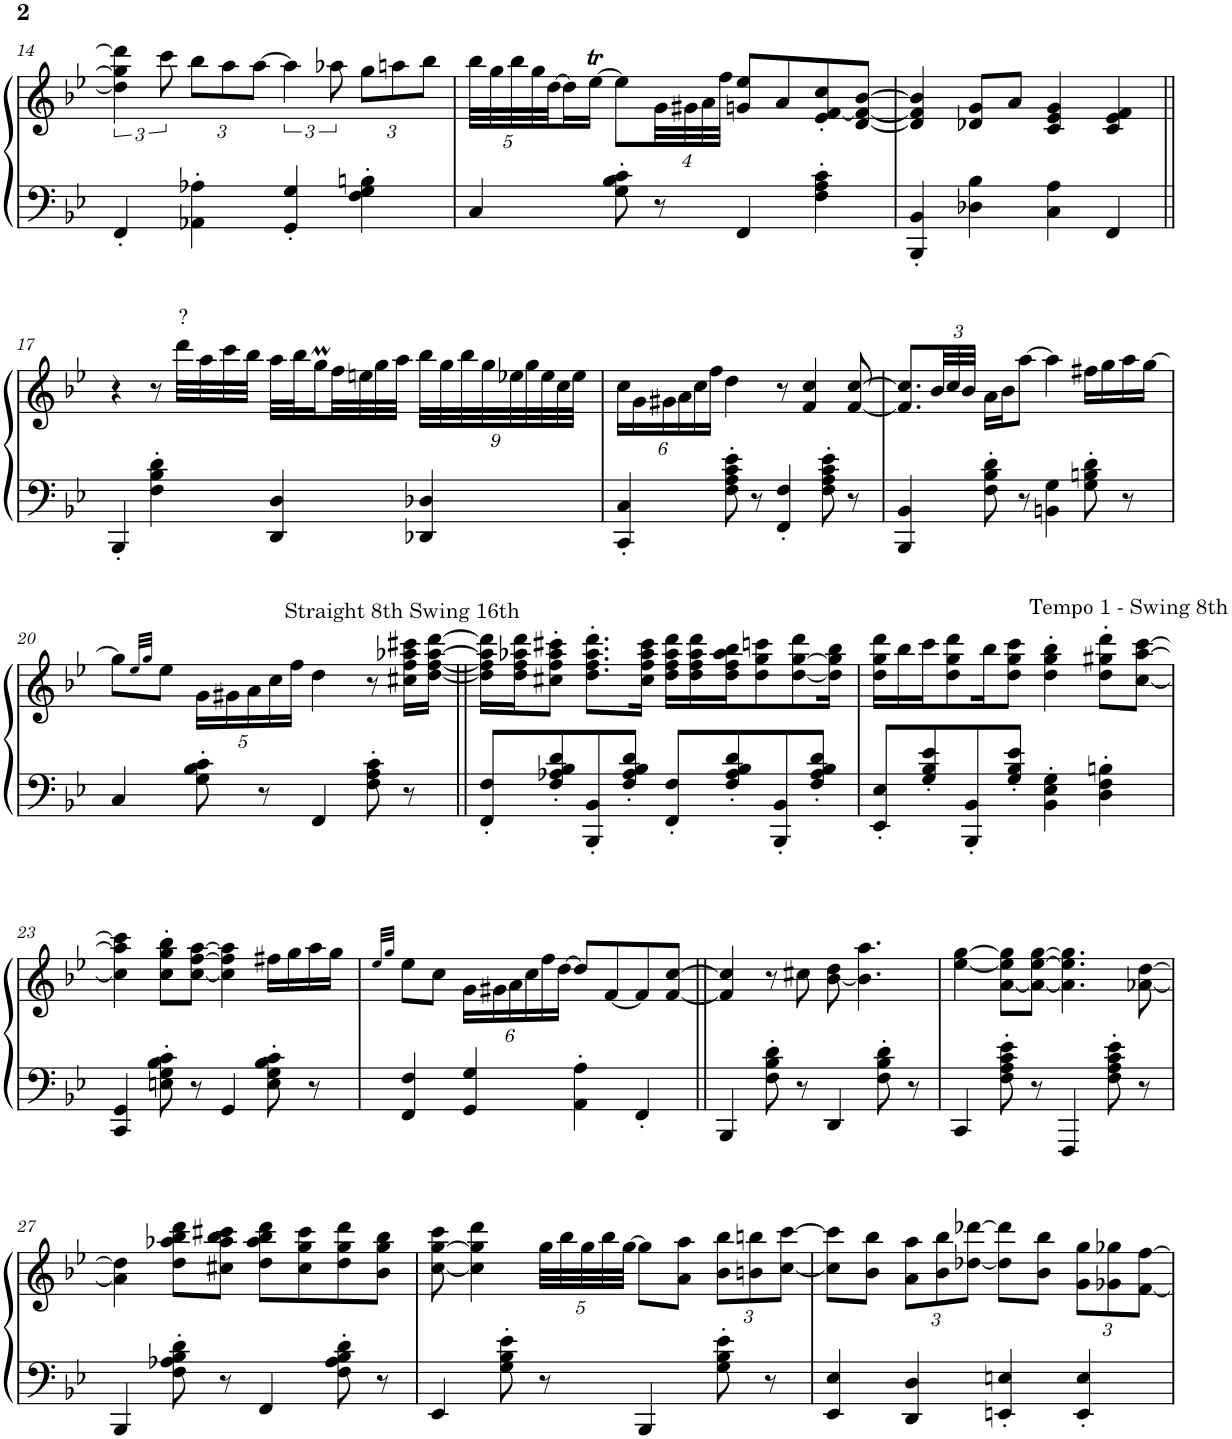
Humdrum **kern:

**kern	**kern
*part1	*part1
*staff2	*staff1
*I"Piano	*
*I'Pno.	*
!!LO:PB:g=z
*clefF4	*clefG2
*k[b-e-]	*k[b-e-]
*M4/4	*M4/4
=14	=14
4FF'/	6dd\] 6gg\] 6ddd\]
.	12ccc\
*	*Xbrackettup
4AA-X\' 4A-X\'	12bb-\L
.	12aa\
.	[4aa\
4GG/' 4G/'	.
*	*brackettup
.	12aa-X\
4F\' 4G\' 4Bn\'	12gg\L
.	12aan\
.	12bb-\J
=15	=15
*	*Xbrackettup
4C/	40bb-\LLL
.	40gg\
.	40bb-\
.	40gg\
.	[40dd\J
.	16dd\]
.	[16ee-T\JJ
8G\' 8B-\' 8c\'	8ee-\L]
8r	32g\LL
.	32g#X\
.	32a\
.	32ff\JJJ
4FF/	8gn/ 8ee-/L
.	8a/
4F\' 4A\' 4c\'	8e-/' [8f/' 8cc/'
.	[8d/ 8f/_ [8b-/J
=16	=16
4BBB-/' 4BB-/'	4d/] 4f/] 4b-/]
4D-X\ 4B-\	8d-X/ 8g/L
.	8a/J
4C\ 4A\	4c/ 4e-/ 4g/
4FF/	4c/ 4e-/ 4f/
!!LO:LB:g=z
=17||	=17||
4BBB-'/	4r
4F\' 4B-\' 4d\'	8r
!	!LO:TX:a:t=?
.	32ddd\LLL
.	32aa\
.	32ccc\
.	32bb-\JJJ
4DD/ 4D/	32aa\LLL
.	32bb-\J
.	16ggM\
.	32ff\L
.	32een\
.	32gg\
.	32aa\JJJ
4DD-X/ 4D-X/	36bb-\LLL
.	36gg\
.	36bb-\
.	36gg\
.	36ee-X\
.	36gg\
.	36ee-\
.	36cc\
.	36ee-\JJJ
=18	=18
4CC/' 4C/'	24cc\LL
.	24g\
.	24g#X\
.	24a\
.	24cc\
.	24ff\JJ
8F\' 8A\' 8c\' 8e-\'	4dd\
8r	.
4FF/' 4F/'	8r
.	4f/ 4cc/
8F\' 8A\' 8c\' 8e-\'	.
8r	[8f/ [8cc/
=19	=19
4BBB-/ 4BB-/	8.f/] 8.cc/]L
.	48b-/LL
.	48cc/
.	48b-/JJJ
8F\' 8B-\' 8d\'	16a\LL
.	16b-\J
8r	[8aa\J
4BBn\ 4G\	4aa\]
8G\' 8Bn\' 8d\'	16ff#X\LL
.	16gg\
8r	16aa\
.	[16gg\JJ
!!LO:LB:g=z
=20	=20
4C/	8gg\L]
.	32qee-/LLL
.	32qgg/JJJ
.	8ee-\J
8G\' 8B-\' 8c\'	20g\LL
.	20g#X\
.	20a\
8r	.
.	20cc\
.	20ff\JJ
4FF/	4dd\
8F\' 8A\' 8c\'	8r
!	!LO:TX:a:t=Straight 8th Swing 16th
8r	16cc#X\ 16ff\ 16aa-X\ 16ccc#X\LL
.	[16dd\ [16ff\ [16aa-\ [16ddd\JJ
=21||	=21||
8FF/' 8F/'L	16dd\] 16ff\] 16aa-\] 16ddd\]LL
.	16dd\ 16ff\ 16aa-X\ 16ddd\J
8F/' 8A-X/' 8B-/' 8d/'	8cc#X\' 8ff\' 8aa-\' 8ccc#X\'J
8BBB-/' 8BB-/'	8.dd\' 8.ff\' 8.aa-\' 8.ddd\'L
8F/' 8A-/' 8B-/' 8d/'J	.
.	16cc#\ 16ff\ 16aa-\ 16ccc#\Jk
8FF/' 8F/'L	16dd\ 16ff\ 16aa-\ 16ddd\LL
.	16dd\ 16ff\ 16aa-\ 16ddd\
8F/' 8A-/' 8B-/' 8d/'	16dd\ 16ff\ 16aa-\ 16bb-\J
.	8dd\ 8gg\ 8cccn\
8BBB-/' 8BB-/'	.
.	[8dd\ [8gg\ 8ddd\
8F/' 8A-/' 8B-/' 8d/'J	.
.	16dd\] 16gg\] 16bb-\Jk
=22	=22
8EE-/' 8E-/'L	16dd\ 16gg\ 16ddd\LL
.	16bb-\
8G/' 8B-/' 8e-/'	16ccc\J
.	8dd\ 8gg\ 8ddd\
8BBB-/' 8BB-/'	.
.	16bb-\K
8G/' 8B-/' 8e-/'J	8dd\ 8gg\ 8ccc\J
!	!LO:TX:a:t=Tempo 1 - Swing 8th
4BB-\' 4E-\' 4G\'	4dd\' 4gg\' 4bb-\'
4D\' 4F\' 4Bn\'	8dd\' 8gg#X\' 8ddd\'L
.	[8cc\ [8aa\ [8ccc\J
!!LO:LB:g=z
=23	=23
4CC/ 4GG/	4cc\] 4aa\] 4ccc\]
8En\' 8G\' 8B-\' 8c\'	8cc\' 8gg\' 8bb-\'L
8r	[8cc\ [8ff\ [8aa\J
4GG/	4cc\] 4ff\] 4aa\]
8E\' 8G\' 8B-\' 8c\'	16ff#X\LL
.	16gg\
8r	16aa\
.	16gg\JJ
=24	=24
.	32qee-/LLL
.	32qgg/JJJ
4FF/ 4F/	8ee-\L
.	8cc\J
4GG/ 4G/	24g\LL
.	24g#X\
.	24a\
.	24cc\
.	24ff\
.	[24dd\JJ
4AA\' 4A\'	8dd/L]
.	[8f/
4FF'/	8f/]
.	[8f/ [8cc/J
=25||	=25||
4BBB-/	4f/] 4cc/]
8F\' 8B-\' 8d\'	8r
8r	8cc#X\
4DD/	[8b-\ 8dd\
.	4.b-\] 4.aa\
8F\' 8B-\' 8d\'	.
8r	.
=26	=26
4CC/	[4ee-\ [4gg\
8F\' 8A\' 8c\' 8e-\'	[<8a\ 8ee-\] 8gg\]L
8r	8a\_ [8ee-\ [8gg\J
4FFF/	4.a\] 4.ee-\] 4.gg\]
8F\' 8A\' 8c\' 8e-\'	.
8r	[8a-X\ [8dd\
!!LO:LB:g=z
=27	=27
4BBB-/	4a-\] 4dd\]
8F\' 8A-X\' 8B-\' 8d\'	8dd\ 8aa-X\ 8bb-\ 8ddd\L
8r	8cc#X\ 8aa-\ 8bb-\ 8ccc#X\J
4FF/	8dd\ 8aa-\ 8bb-\ 8ddd\L
.	8cc#\ 8gg\ 8ccc#\
8F\' 8A-\' 8B-\' 8d\'	8dd\ 8gg\ 8ddd\
8r	8b-\ 8gg\ 8bb-\J
=28	=28
4EE-/	[8cc\ [8gg\ 8ccc\
.	4cc\] 4gg\] 4ddd\
8G\' 8B-\' 8e-\'	.
8r	40gg\LLL
.	40bb-\
.	40gg\
.	40bb-\
.	[40gg\JJJ
4BBB-/	8gg\L]
.	8a\ 8aa\J
8G\' 8B-\' 8e-\'	12b-\ 12bb-\L
.	12bn\ 12bbn\
8r	.
.	[12cc\ [12ccc\J
=29	=29
4EE-/ 4E-/	8cc\] 8ccc\]L
.	8b-\ 8bb-\J
4DD/ 4D/	12a\ 12aa\L
.	12b-\ 12bb-\
.	[12dd-X\ [12ddd-X\J
4EEn/' 4En/'	8dd-\] 8ddd-\]L
.	8b-\ 8bb-\J
4EE/' 4E/'	12g\ 12gg\L
.	12g-X\ 12gg-X\
.	[12f\ [12ff\J
=	=
*-	*-
